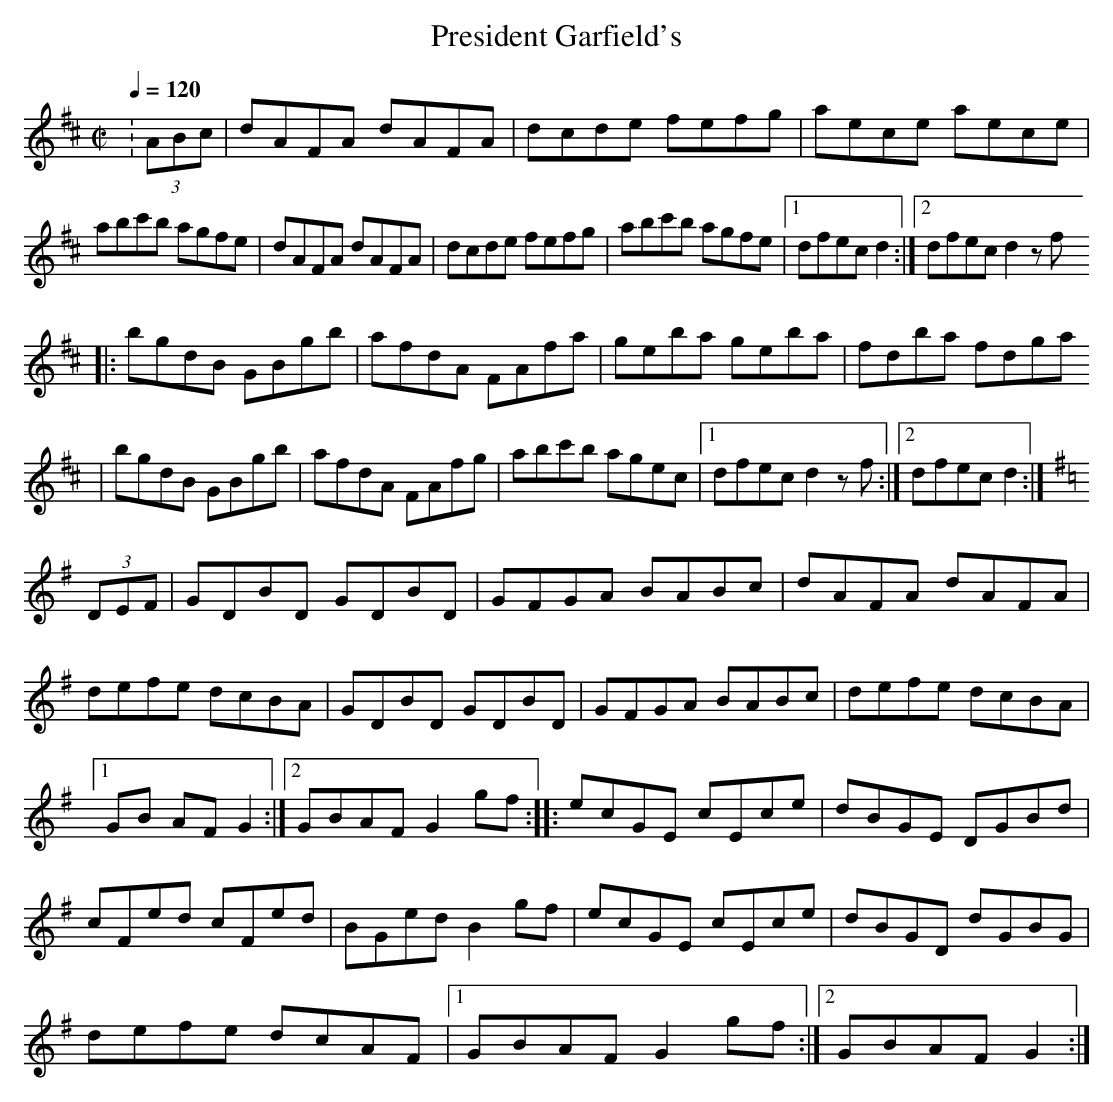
X:1
T:President Garfield's
elected and murdered during the year 1881. The tune has probably been
written during this year
Norbeck's collection
Q:1/4=120
V:1
M:C|
L:1/8
K:D
:(3ABc |dAFA dAFA |dcde fefg |aece aece |
abc'b agfe |dAFA dAFA |dcde fefg |abc'b agfe |1 dfec d2  :|2 dfec d2zf
|:bgdB GBgb |afdA FAfa | geba geba |fdba fdga
|bgdB GBgb | afdA FAfg |abc'b agec |1 dfec d2zf :|2 dfec d2 :|
K:G
(3DEF |GDBD GDBD |GFGA BABc |dAFA dAFA |
defe dcBA |GDBD GDBD |GFGA BABc |defe dcBA |1
GB AF G2 :|2GBAF G2 gf ::ecGE cEce |dBGE DGBd |
cFed cFed |BGed B2 gf |ecGE cEce |dBGD dGBG |
defe dcAF |1GBAF G2gf :|2GBAF G2 :|
